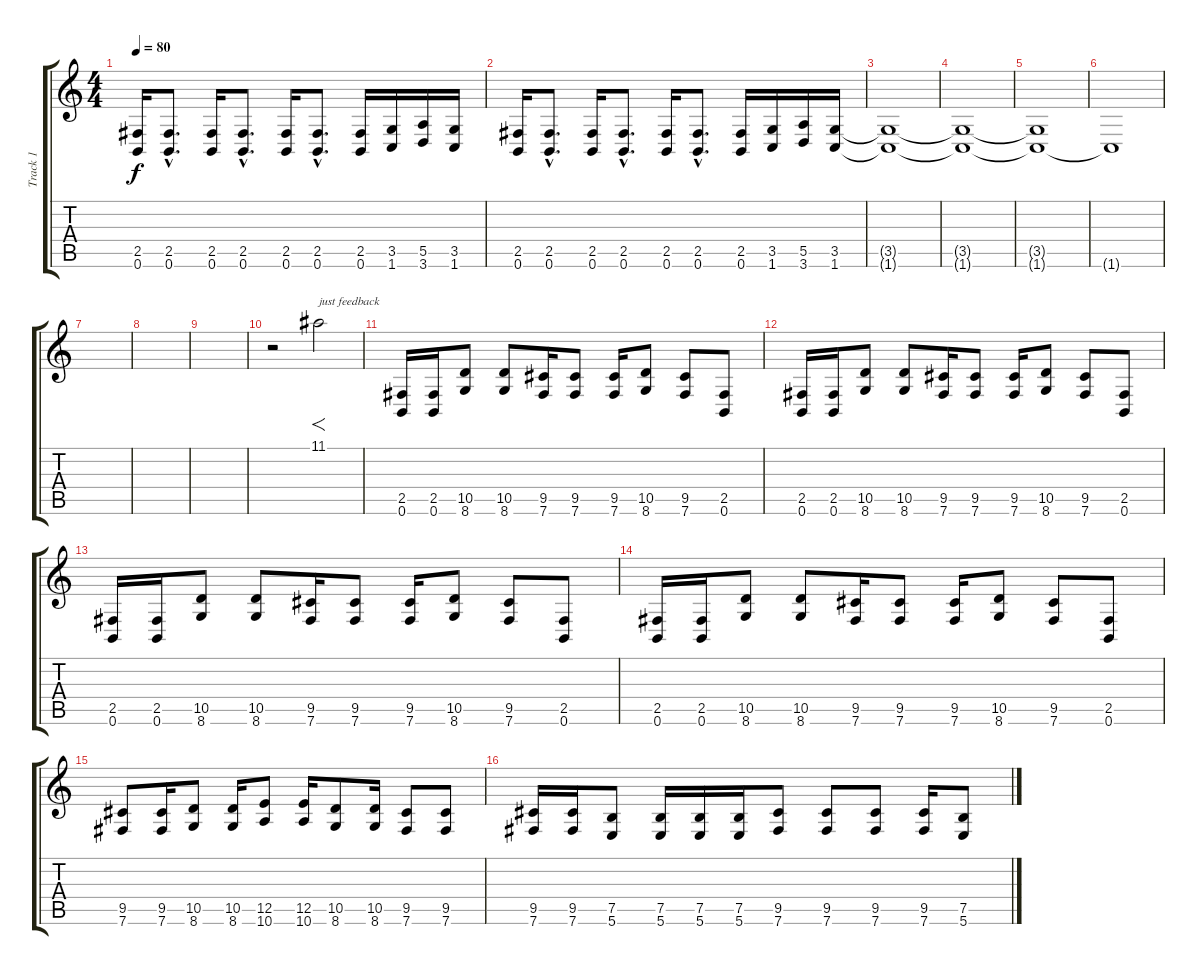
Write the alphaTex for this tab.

\track ("Track 1" "Track 1") {instrument distortionguitar}
\staff {score tabs}
\tuning (B3 G3 D3 A2 E2 B1) {hide}
\ts (4 4)
\tempo 80
\clef g2
\ks c
(2.5 0.6).16{dy f} (2.5{hac} 0.6{hac}).8{d} (2.5 0.6).16 (2.5{hac} 0.6{hac}).8{d} (2.5 0.6).16 (2.5{hac} 0.6{hac}).8{d} (2.5 0.6).16 (3.5 1.6).16 (5.5 3.6).16 (3.5 1.6).16 |
(2.5 0.6).16 (2.5{hac} 0.6{hac}).8{d} (2.5 0.6).16 (2.5{hac} 0.6{hac}).8{d} (2.5 0.6).16 (2.5{hac} 0.6{hac}).8{d} (2.5 0.6).16 (3.5 1.6).16 (5.5 3.6).16 (3.5 1.6).16 |
(3.5{t} 1.6{t}).1 |
(3.5{t} 1.6{t}).1 |
(3.5{t} 1.6{t}).1 |
1.6{t}.1 |
|
|
|
r.2 11.1.2{f txt "just feedback"} |
(2.5 0.6).16 (2.5 0.6).16 (10.5 8.6).8 (10.5 8.6).8 (9.5 7.6).16 (9.5 7.6).8 (9.5 7.6).16 (10.5 8.6).8 (9.5 7.6).8 (2.5 0.6).8 |
(2.5 0.6).16 (2.5 0.6).16 (10.5 8.6).8 (10.5 8.6).8 (9.5 7.6).16 (9.5 7.6).8 (9.5 7.6).16 (10.5 8.6).8 (9.5 7.6).8 (2.5 0.6).8 |
(2.5 0.6).16 (2.5 0.6).16 (10.5 8.6).8 (10.5 8.6).8 (9.5 7.6).16 (9.5 7.6).8 (9.5 7.6).16 (10.5 8.6).8 (9.5 7.6).8 (2.5 0.6).8 |
(2.5 0.6).16 (2.5 0.6).16 (10.5 8.6).8 (10.5 8.6).8 (9.5 7.6).16 (9.5 7.6).8 (9.5 7.6).16 (10.5 8.6).8 (9.5 7.6).8 (2.5 0.6).8 |
(9.5 7.6).8{instrument distortionguitar} (9.5 7.6).16 (10.5 8.6).8 (10.5 8.6).16 (12.5 10.6).8 (12.5 10.6).16 (10.5 8.6).8 (10.5 8.6).16 (9.5 7.6).8 (9.5 7.6).8 |
(9.5 7.6).16 (9.5 7.6).16 (7.5 5.6).8 (7.5 5.6).16 (7.5 5.6).16 (7.5 5.6).16 (9.5 7.6).8 (9.5 7.6).8 (9.5 7.6).8 (9.5 7.6).16 (7.5 5.6).8
